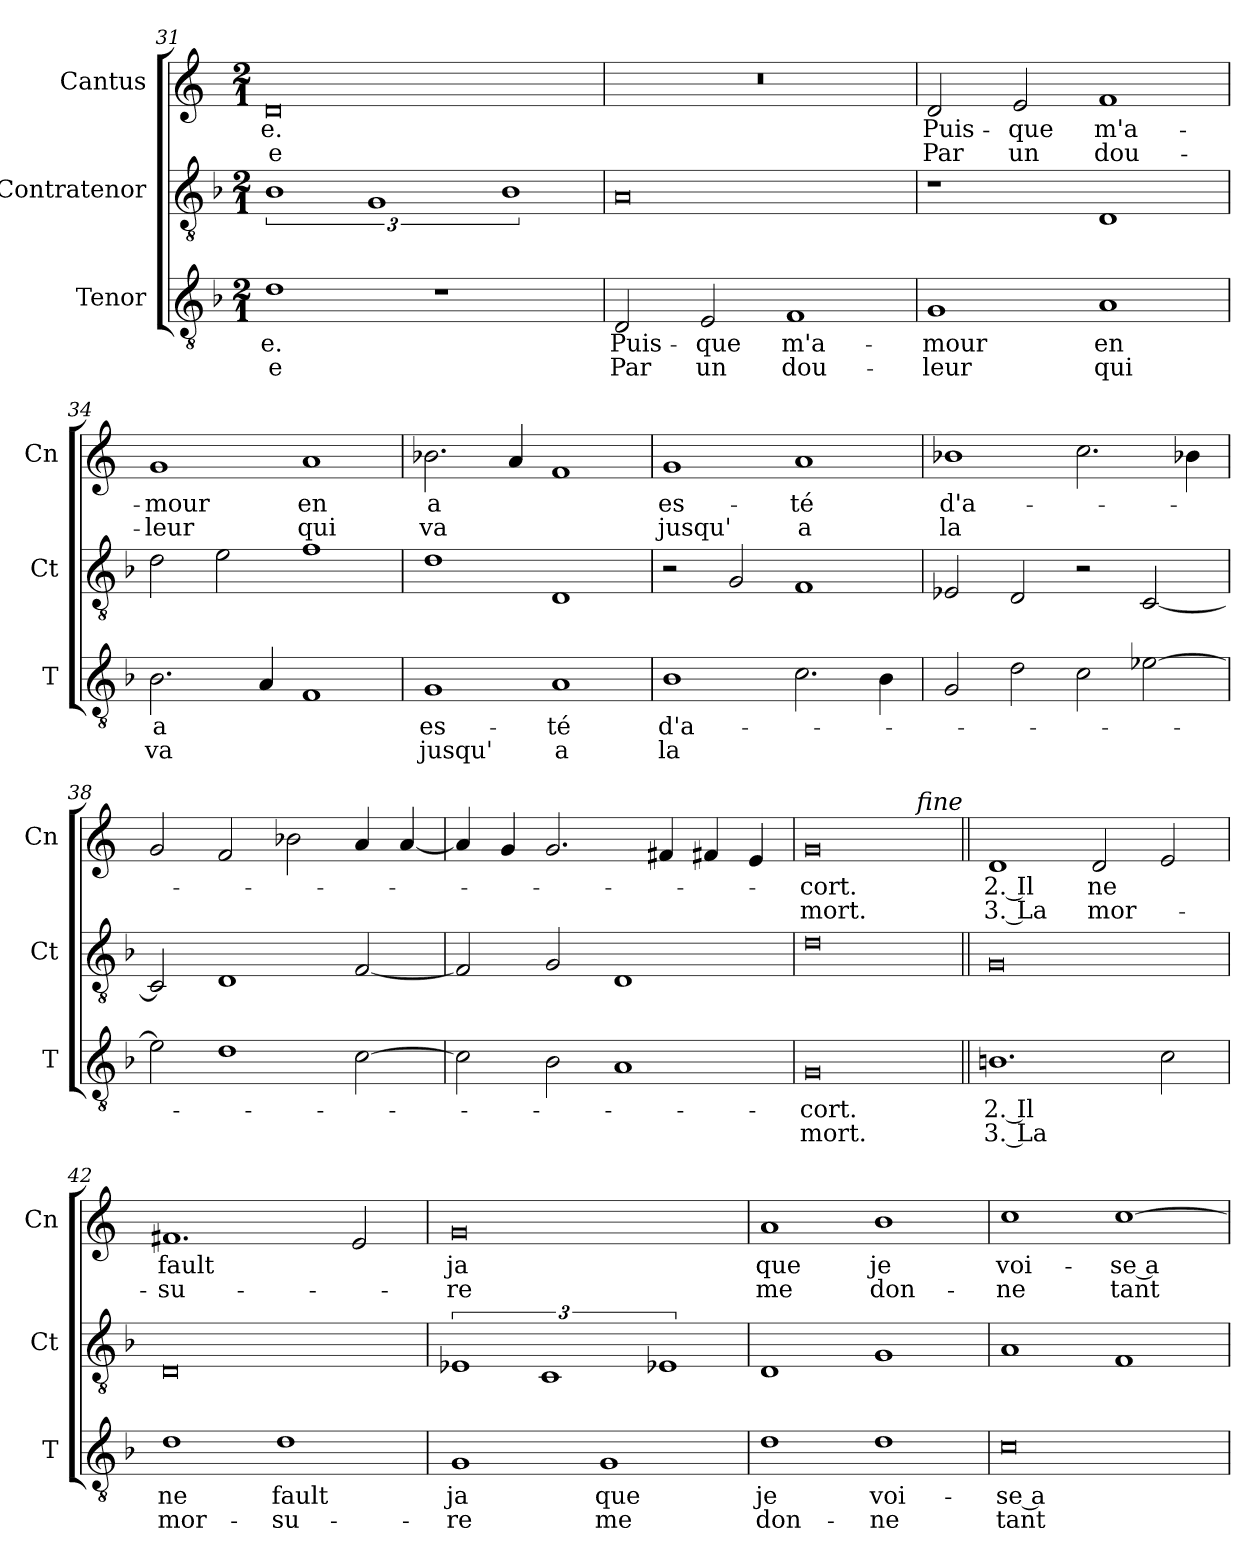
**kern	**text	**text	**kern	**kern	**text	**text
*part3	*part3	*part3	*part2	*part1	*part1	*part1
*staff3	*staff3	*staff3	*staff2	*staff1	*staff1	*staff1
*I"Tenor	*	*	*I"Contratenor	*I"Cantus	*	*
*I'T	*	*	*I'Ct	*I'Cn	*	*
*clefGv2	*	*	*clefGv2	*clefG2	*	*
*k[b-]	*	*	*k[b-]	*k[]	*	*
*M2/1	*	*	*M2/1	*M2/1	*	*
=31	=31	=31	=31	=31	=31	=31
1d	-e.	-e	3%2B-	0d	-e.	-e
.	.	.	3%2G	.	.	.
1r	.	.	.	.	.	.
.	.	.	3%2B-	.	.	.
=32	=32	=32	=32	=32	=32	=32
2D/	Puis-	Par	0A	0r	.	.
2E/	-que	un	.	.	.	.
1F	m'a-	dou-	.	.	.	.
=33	=33	=33	=33	=33	=33	=33
1G	-mour	-leur	1r	2d/	Puis-	Par
.	.	.	.	2e/	-que	un
1A	en	qui	1D	1f	m'a-	dou-
=34	=34	=34	=34	=34	=34	=34
2.B-\	a	va	2d\	1g	-mour	-leur
.	.	.	2e\	.	.	.
4A/	.	.	.	.	.	.
1F	.	.	1f	1a	en	qui
=35	=35	=35	=35	=35	=35	=35
1G	es-	jusqu'	1d	2.b-X\	a	va
.	.	.	.	4a/	.	.
1A	-té	a	1D	1f	.	.
=36	=36	=36	=36	=36	=36	=36
1B-	d'a-	la	2r	1g	es-	jusqu'
.	.	.	2G/	.	.	.
2.c\	.	.	1F	1a	-té	a
4B-\	.	.	.	.	.	.
=37	=37	=37	=37	=37	=37	=37
2G/	.	.	2E-X/	1b-X	d'a-	la
2d\	.	.	2D/	.	.	.
2c\	.	.	2r	2.cc\	.	.
[2e-X\	.	.	[2C/	.	.	.
.	.	.	.	4b-X\	.	.
=38	=38	=38	=38	=38	=38	=38
2e-\]	.	.	2C/]	2g/	.	.
1d	.	.	1D	2f/	.	.
.	.	.	.	2b-X\	.	.
[2c\	.	.	[2F/	4a/	.	.
.	.	.	.	[4a/	.	.
=39	=39	=39	=39	=39	=39	=39
2c\]	.	.	2F/]	4a/]	.	.
.	.	.	.	4g/	.	.
2B-\	.	.	2G/	2.g/	.	.
1A	.	.	1D	.	.	.
.	.	.	.	4f#X/	.	.
.	.	.	.	4f#X/	.	.
.	.	.	.	4e/	.	.
=40	=40	=40	=40	=40	=40	=40
0G	-cort.	mort.	0d	0g	-cort.	mort.
!	!	!	!	!LO:TX:a:i:rj:t=fine	!	!
!!LO:LB:g=z
=||	=||	=||	=||	=||	=||	=||
1.Bn	2. Il	3. La	0G	1d	2. Il	3. La
.	.	.	.	2d/	ne	mor-
2c\	.	.	.	2e/	.	.
=42	=42	=42	=42	=42	=42	=42
1d	ne	mor-	0D	1.f#X	fault	-su-
1d	fault	-su-	.	.	.	.
.	.	.	.	2e/	.	.
=43	=43	=43	=43	=43	=43	=43
1G	ja	-re	3%2E-X	0g	ja	-re
.	.	.	3%2C	.	.	.
1G	que	me	.	.	.	.
.	.	.	3%2E-X	.	.	.
=44	=44	=44	=44	=44	=44	=44
1d	je	don-	1D	1a	que	me
1d	voi-	-ne	1G	1b	je	don-
=45	=45	=45	=45	=45	=45	=45
0c	-se a	tant	1A	1cc	voi-	-ne
.	.	.	1F	[1cc	-se a	tant
=	=	=	=	=	=	=
*-	*-	*-	*-	*-	*-	*-
